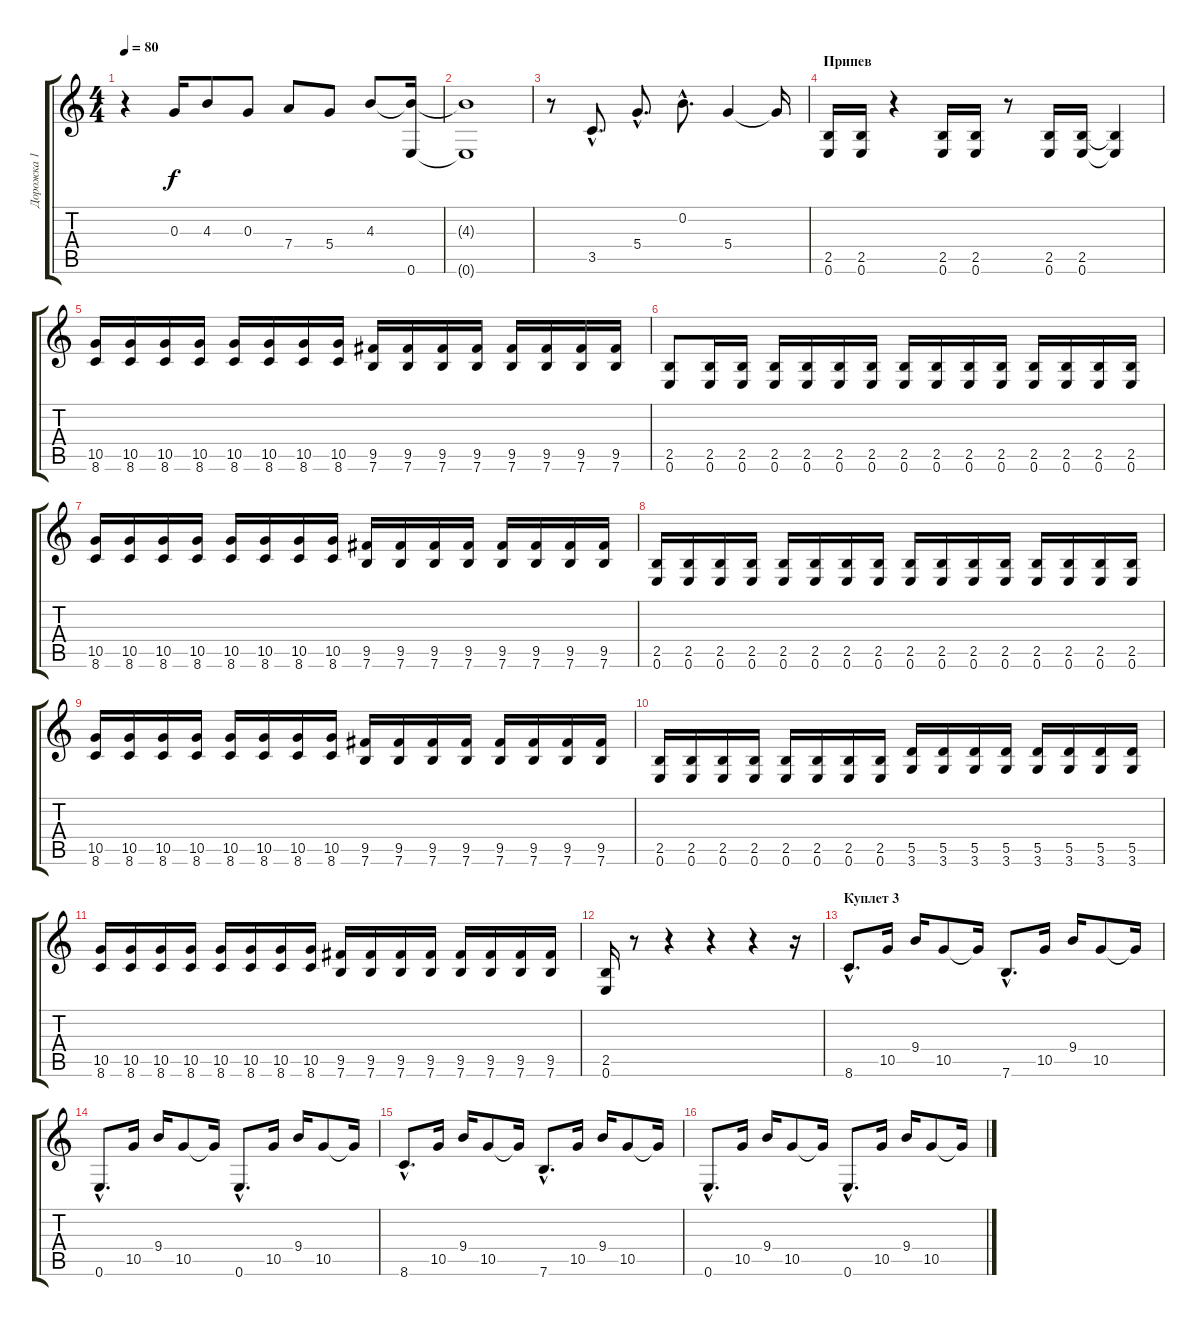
\track ("Дорожка 1" "Дорожка 1") {instrument electricguitarclean}
\staff {score tabs}
\tuning (E4 B3 G3 D3 A2 E2) {hide}
\ts (4 4)
\tempo 80
\clef g2
\ks c
r.4{dy f} 0.3.16 4.3.8 0.3.8 7.4.8 5.4.8 4.3.8 (4.3{t} 0.6).16 |
(4.3{t} 0.6{t}).1 |
r.8 3.5{hac}.8{d} 5.4{hac}.8{d} 0.2{hac}.8{d} 5.4.4 5.4{t}.16 |
\section ("" "Припев")
(2.5 0.6).16{volume 14 instrument distortionguitar} (2.5 0.6).16 r.4 (2.5 0.6).16 (2.5 0.6).16 r.8 (2.5 0.6).16 (2.5 0.6).16 (2.5{t} 0.6{t}).4 |
(10.5 8.6).16 (10.5 8.6).16 (10.5 8.6).16 (10.5 8.6).16 (10.5 8.6).16 (10.5 8.6).16 (10.5 8.6).16 (10.5 8.6).16 (9.5 7.6).16 (9.5 7.6).16 (9.5 7.6).16 (9.5 7.6).16 (9.5 7.6).16 (9.5 7.6).16 (9.5 7.6).16 (9.5 7.6).16 |
(2.5 0.6).8 (2.5 0.6).16 (2.5 0.6).16 (2.5 0.6).16 (2.5 0.6).16 (2.5 0.6).16 (2.5 0.6).16 (2.5 0.6).16 (2.5 0.6).16 (2.5 0.6).16 (2.5 0.6).16 (2.5 0.6).16 (2.5 0.6).16 (2.5 0.6).16 (2.5 0.6).16 |
(10.5 8.6).16 (10.5 8.6).16 (10.5 8.6).16 (10.5 8.6).16 (10.5 8.6).16 (10.5 8.6).16 (10.5 8.6).16 (10.5 8.6).16 (9.5 7.6).16 (9.5 7.6).16 (9.5 7.6).16 (9.5 7.6).16 (9.5 7.6).16 (9.5 7.6).16 (9.5 7.6).16 (9.5 7.6).16 |
(2.5 0.6).16 (2.5 0.6).16 (2.5 0.6).16 (2.5 0.6).16 (2.5 0.6).16 (2.5 0.6).16 (2.5 0.6).16 (2.5 0.6).16 (2.5 0.6).16 (2.5 0.6).16 (2.5 0.6).16 (2.5 0.6).16 (2.5 0.6).16 (2.5 0.6).16 (2.5 0.6).16 (2.5 0.6).16 |
(10.5 8.6).16 (10.5 8.6).16 (10.5 8.6).16 (10.5 8.6).16 (10.5 8.6).16 (10.5 8.6).16 (10.5 8.6).16 (10.5 8.6).16 (9.5 7.6).16 (9.5 7.6).16 (9.5 7.6).16 (9.5 7.6).16 (9.5 7.6).16 (9.5 7.6).16 (9.5 7.6).16 (9.5 7.6).16 |
(2.5 0.6).16 (2.5 0.6).16 (2.5 0.6).16 (2.5 0.6).16 (2.5 0.6).16 (2.5 0.6).16 (2.5 0.6).16 (2.5 0.6).16 (5.5 3.6).16 (5.5 3.6).16 (5.5 3.6).16 (5.5 3.6).16 (5.5 3.6).16 (5.5 3.6).16 (5.5 3.6).16 (5.5 3.6).16 |
(10.5 8.6).16 (10.5 8.6).16 (10.5 8.6).16 (10.5 8.6).16 (10.5 8.6).16 (10.5 8.6).16 (10.5 8.6).16 (10.5 8.6).16 (9.5 7.6).16 (9.5 7.6).16 (9.5 7.6).16 (9.5 7.6).16 (9.5 7.6).16 (9.5 7.6).16 (9.5 7.6).16 (9.5 7.6).16 |
(2.5 0.6).16 r.8 r.4 r.4 r.4 r.16 |
\section ("" "Куплет 3")
8.6{hac}.8{d instrument electricguitarclean} 10.5.16 9.4.16 10.5.8 10.5{t}.16 7.6{hac}.8{d} 10.5.16 9.4.16 10.5.8 10.5{t}.16 |
0.6{hac}.8{d} 10.5.16 9.4.16 10.5.8 10.5{t}.16 0.6{hac}.8{d} 10.5.16 9.4.16 10.5.8 10.5{t}.16 |
8.6{hac}.8{d} 10.5.16 9.4.16 10.5.8 10.5{t}.16 7.6{hac}.8{d} 10.5.16 9.4.16 10.5.8 10.5{t}.16 |
0.6{hac}.8{d} 10.5.16 9.4.16 10.5.8 10.5{t}.16 0.6{hac}.8{d} 10.5.16 9.4.16 10.5.8 10.5{t}.16
